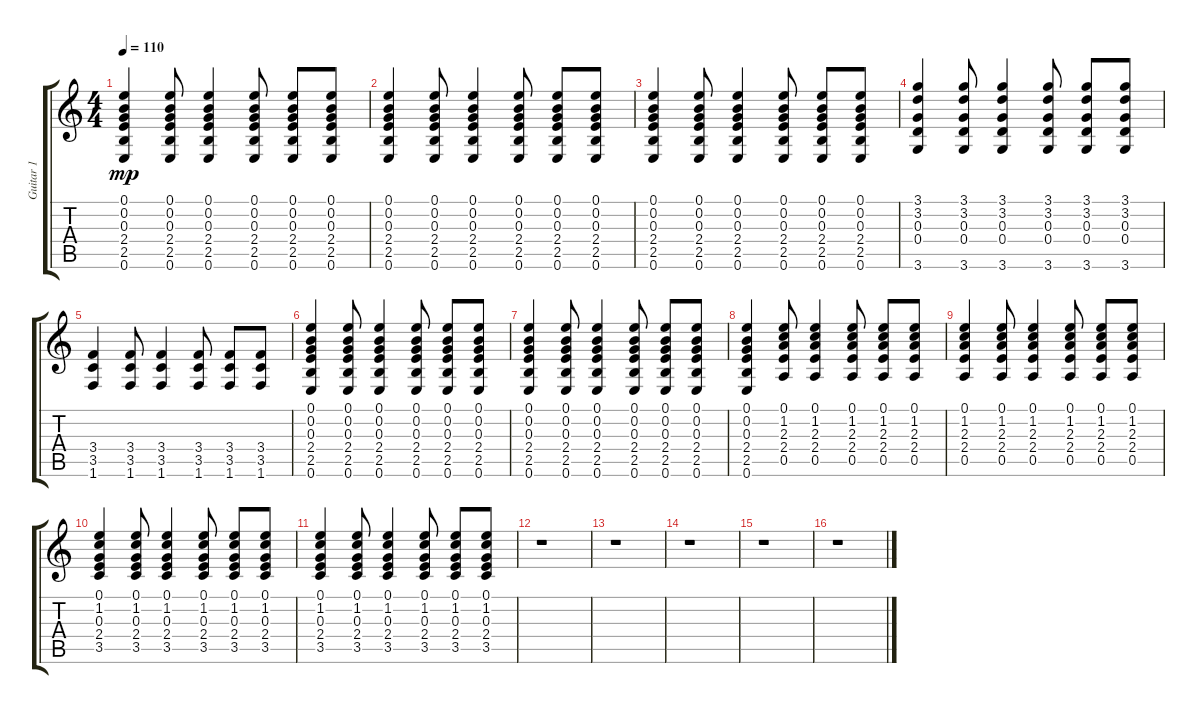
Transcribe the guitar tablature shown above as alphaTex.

\track ("Guitar 1" "Guitar 1") {instrument acousticguitarnylon}
\staff {score tabs}
\tuning (E4 B3 G3 D3 A2 E2) {hide}
\ts (4 4)
\tempo 110
\clef g2
\ks c
(0.1 0.2 0.3 2.4 2.5 0.6).4{dy mp} (0.1 0.2 0.3 2.4 2.5 0.6).8 (0.1 0.2 0.3 2.4 2.5 0.6).4 (0.1 0.2 0.3 2.4 2.5 0.6).8 (0.1 0.2 0.3 2.4 2.5 0.6).8 (0.1 0.2 0.3 2.4 2.5 0.6).8 |
(0.1 0.2 0.3 2.4 2.5 0.6).4 (0.1 0.2 0.3 2.4 2.5 0.6).8 (0.1 0.2 0.3 2.4 2.5 0.6).4 (0.1 0.2 0.3 2.4 2.5 0.6).8 (0.1 0.2 0.3 2.4 2.5 0.6).8 (0.1 0.2 0.3 2.4 2.5 0.6).8 |
(0.1 0.2 0.3 2.4 2.5 0.6).4 (0.1 0.2 0.3 2.4 2.5 0.6).8 (0.1 0.2 0.3 2.4 2.5 0.6).4 (0.1 0.2 0.3 2.4 2.5 0.6).8 (0.1 0.2 0.3 2.4 2.5 0.6).8 (0.1 0.2 0.3 2.4 2.5 0.6).8 |
(3.1 3.2 0.3 0.4 3.6).4 (3.1 3.2 0.3 0.4 3.6).8 (3.1 3.2 0.3 0.4 3.6).4 (3.1 3.2 0.3 0.4 3.6).8 (3.1 3.2 0.3 0.4 3.6).8 (3.1 3.2 0.3 0.4 3.6).8 |
(3.4 3.5 1.6).4 (3.4 3.5 1.6).8 (3.4 3.5 1.6).4 (3.4 3.5 1.6).8 (3.4 3.5 1.6).8 (3.4 3.5 1.6).8 |
(0.1 0.2 0.3 2.4 2.5 0.6).4 (0.1 0.2 0.3 2.4 2.5 0.6).8 (0.1 0.2 0.3 2.4 2.5 0.6).4 (0.1 0.2 0.3 2.4 2.5 0.6).8 (0.1 0.2 0.3 2.4 2.5 0.6).8 (0.1 0.2 0.3 2.4 2.5 0.6).8 |
(0.1 0.2 0.3 2.4 2.5 0.6).4 (0.1 0.2 0.3 2.4 2.5 0.6).8 (0.1 0.2 0.3 2.4 2.5 0.6).4 (0.1 0.2 0.3 2.4 2.5 0.6).8 (0.1 0.2 0.3 2.4 2.5 0.6).8 (0.1 0.2 0.3 2.4 2.5 0.6).8 |
(0.1 0.2 0.3 2.4 2.5 0.6).4 (0.1 1.2 2.3 2.4 0.5).8 (0.1 1.2 2.3 2.4 0.5).4 (0.1 1.2 2.3 2.4 0.5).8 (0.1 1.2 2.3 2.4 0.5).8 (0.1 1.2 2.3 2.4 0.5).8 |
(0.1 1.2 2.3 2.4 0.5).4 (0.1 1.2 2.3 2.4 0.5).8 (0.1 1.2 2.3 2.4 0.5).4 (0.1 1.2 2.3 2.4 0.5).8 (0.1 1.2 2.3 2.4 0.5).8 (0.1 1.2 2.3 2.4 0.5).8 |
(0.1 1.2 0.3 2.4 3.5).4 (0.1 1.2 0.3 2.4 3.5).8 (0.1 1.2 0.3 2.4 3.5).4 (0.1 1.2 0.3 2.4 3.5).8 (0.1 1.2 0.3 2.4 3.5).8 (0.1 1.2 0.3 2.4 3.5).8 |
(0.1 1.2 0.3 2.4 3.5).4 (0.1 1.2 0.3 2.4 3.5).8 (0.1 1.2 0.3 2.4 3.5).4 (0.1 1.2 0.3 2.4 3.5).8 (0.1 1.2 0.3 2.4 3.5).8 (0.1 1.2 0.3 2.4 3.5).8 |
r.1 |
r.1 |
r.1 |
r.1 |
r.1
